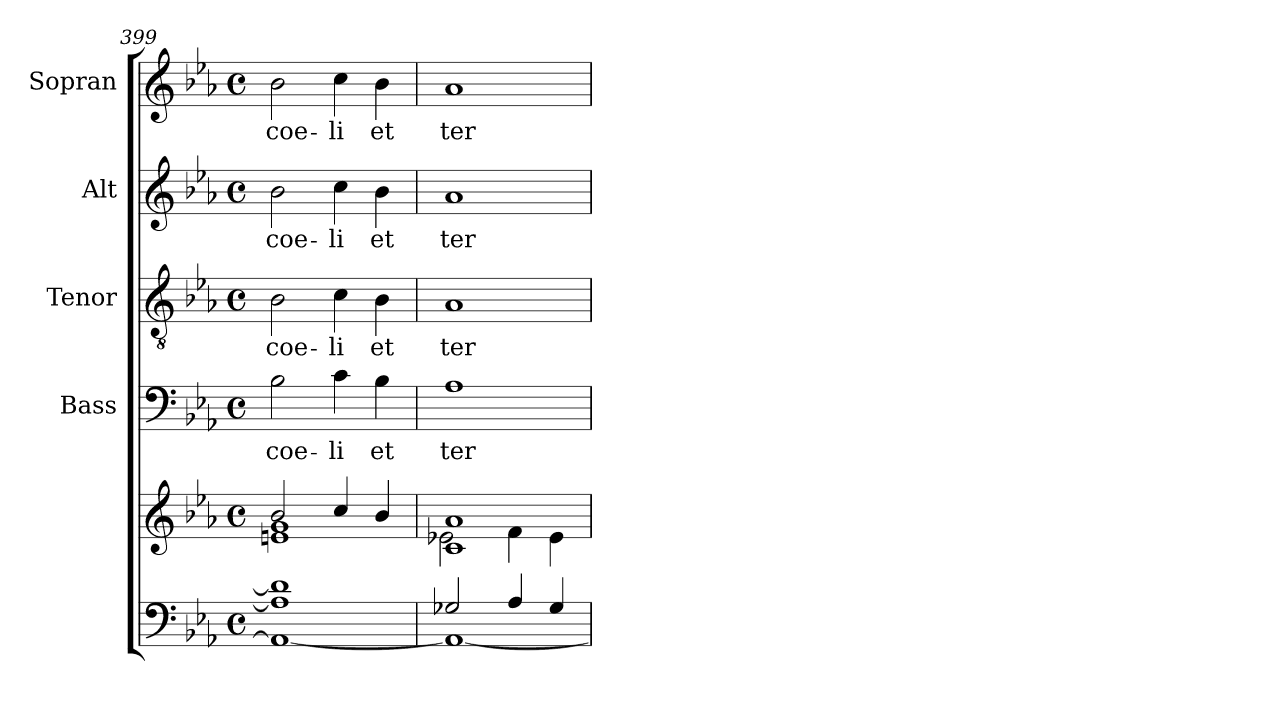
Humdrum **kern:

**kern	**kern	**kern	**text	**kern	**text	**kern	**text	**kern	**text
*part5	*part5	*part4	*part4	*part3	*part3	*part2	*part2	*part1	*part1
*staff6	*staff5	*staff4	*staff4	*staff3	*staff3	*staff2	*staff2	*staff1	*staff1
*	*	*I"Bass	*	*I"Tenor	*	*I"Alt	*	*I"Sopran	*
*	*	*I'B.	*	*I'T.	*	*I'A.	*	*I'S.	*
*clefF4	*clefG2	*clefF4	*	*clefGv2	*	*clefG2	*	*clefG2	*
*k[b-e-a-]	*k[b-e-a-]	*k[b-e-a-]	*	*k[b-e-a-]	*	*k[b-e-a-]	*	*k[b-e-a-]	*
*E-:	*E-:	*E-:	*	*E-:	*	*E-:	*	*E-:	*
*M4/4	*M4/4	*M4/4	*	*M4/4	*	*M4/4	*	*M4/4	*
*met(c)	*met(c)	*met(c)	*	*met(c)	*	*met(c)	*	*met(c)	*
=399	=399	=399	=399	=399	=399	=399	=399	=399	=399
*^	*^	*	*	*	*	*	*	*	*
!	!	!	!	!	!LO:LY:b	!	!LO:LY:b	!	!LO:LY:b	!	!LO:LY:b
1A-] 1d-]	1AA-_	2b-/	1en 1g	2B-\	coe-	2B-\	coe-	2b-\	coe-	2b-\	coe-
!	!	!	!	!	!LO:LY:b	!	!LO:LY:b	!	!LO:LY:b	!	!LO:LY:b
.	.	4cc/	.	4c\	-li	4c\	-li	4cc\	-li	4cc\	-li
!	!	!	!	!	!LO:LY:b	!	!LO:LY:b	!	!LO:LY:b	!	!LO:LY:b
.	.	4b-/	.	4B-\	et	4B-\	et	4b-\	et	4b-\	et
!!LO:LB:g=z
=400	=400	=400	=400	=400	=400	=400	=400	=400	=400	=400	=400
!	!	!	!	!	!LO:LY:b	!	!LO:LY:b	!	!LO:LY:b	!	!LO:LY:b
2G-X/	1AA-_	1c 1a-	2e-X\	1A-	ter-	1A-	ter-	1a-	ter-	1a-	ter-
4A-/	.	.	4f\	.	.	.	.	.	.	.	.
4G-/	.	.	4e-\	.	.	.	.	.	.	.	.
*v	*v	*	*	*	*	*	*	*	*	*	*
*	*v	*v	*	*	*	*	*	*	*	*
=	=	=	=	=	=	=	=	=	=
*-	*-	*-	*-	*-	*-	*-	*-	*-	*-
